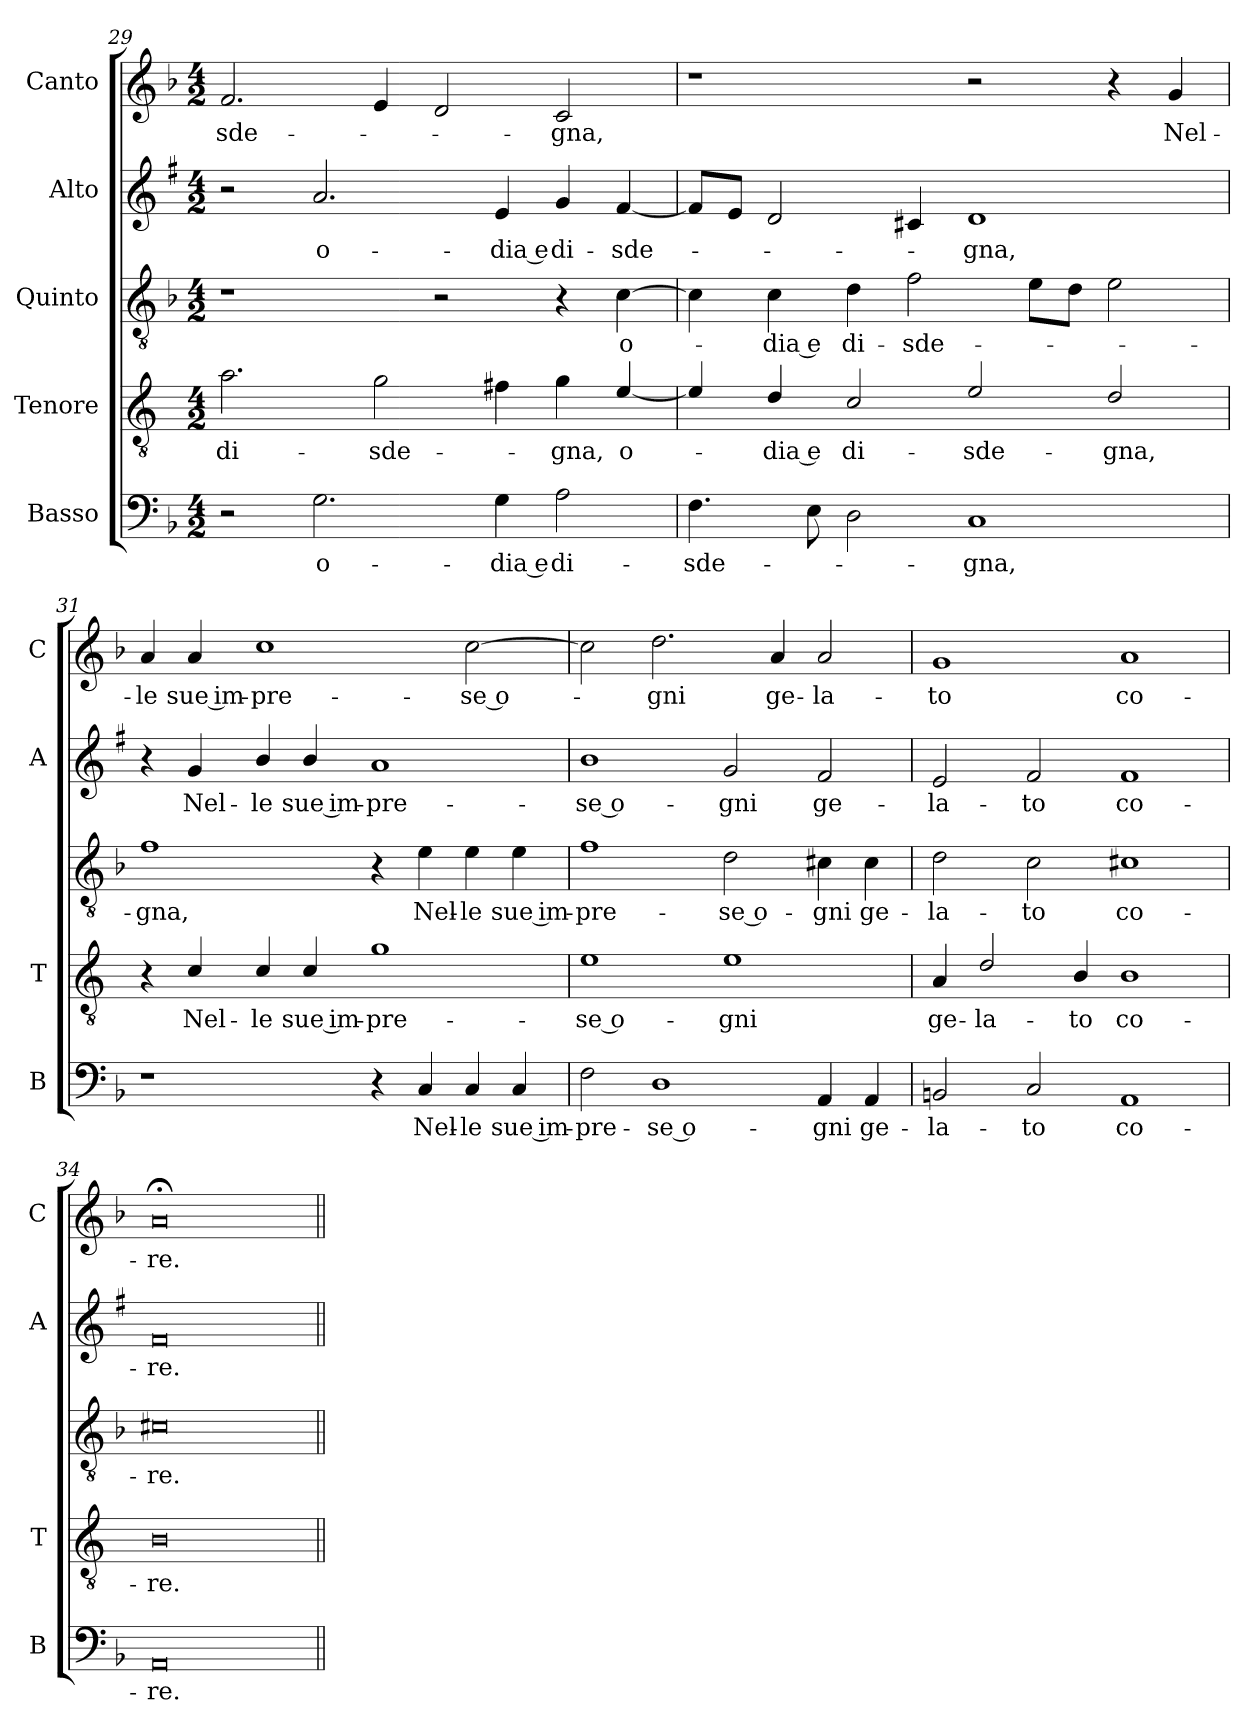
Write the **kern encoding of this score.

**kern	**text	**kern	**text	**kern	**text	**kern	**text	**kern	**text
*part5	*part5	*part4	*part4	*part3	*part3	*part2	*part2	*part1	*part1
*staff5	*staff5	*staff4	*staff4	*staff3	*staff3	*staff2	*staff2	*staff1	*staff1
*I"Basso	*	*I"Tenore	*	*I"Quinto	*	*I"Alto	*	*I"Canto	*
*I'B	*	*I'T	*	*	*	*I'A	*	*I'C	*
*clefF4	*	*clefGv2	*	*clefGv2	*	*clefG2	*	*clefG2	*
*	*	*ITrd4c7	*	*	*	*ITrd1c2	*	*	*
*k[b-]	*	*k[b-]	*	*k[b-]	*	*k[b-]	*	*k[b-]	*
*F:	*	*F:	*	*F:	*	*F:	*	*F:	*
*M4/2	*	*M4/2	*	*M4/2	*	*M4/2	*	*M4/2	*
=29	=29	=29	=29	=29	=29	=29	=29	=29	=29
!	!	!	!LO:LY:b	!	!	!	!	!	!LO:LY:b
2r	.	2.d\	di-	1r	.	2r	.	2.f/	-sde-
!	!LO:LY:b	!	!	!	!	!	!LO:LY:b	!	!
2.G\	o-	.	.	.	.	2.g/	o-	.	.
!	!	!	!LO:LY:b	!	!	!	!	!	!
.	.	2c\	-sde-	.	.	.	.	4e/	.
.	.	.	.	2r	.	.	.	2d/	.
!	!LO:LY:b	!	!	!	!	!	!LO:LY:b	!	!
4G\	-dia e	4Bn\	.	.	.	4d/	-dia e	.	.
!	!LO:LY:b	!	!LO:LY:b	!	!	!	!LO:LY:b	!	!LO:LY:b
2A\	di-	4c\	-gna,	4r	.	4f/	di-	2c/	-gna,
!	!	!	!LO:LY:b	!	!LO:LY:b	!	!LO:LY:b	!	!
.	.	[4A/	o-	[4c\	o-	[4e/	-sde-	.	.
=30	=30	=30	=30	=30	=30	=30	=30	=30	=30
!	!LO:LY:b	!	!	!	!	!	!	!	!
4.F\	-sde-	4A/]	.	4c\]	.	8e/L]	.	1r	.
.	.	.	.	.	.	8d/J	.	.	.
!	!	!	!LO:LY:b	!	!LO:LY:b	!	!	!	!
.	.	4G/	-dia e	4c\	-dia e	2c/	.	.	.
8E\	.	.	.	.	.	.	.	.	.
!	!	!	!LO:LY:b	!	!LO:LY:b	!	!	!	!
2D\	.	2F/	di-	4d\	di-	.	.	.	.
!	!	!	!	!	!LO:LY:b	!	!	!	!
.	.	.	.	2f\	-sde-	4Bn/	.	.	.
!	!LO:LY:b	!	!LO:LY:b	!	!	!	!LO:LY:b	!	!
1C	-gna,	2A/	-sde-	.	.	1c	-gna,	2r	.
.	.	.	.	8e\L	.	.	.	.	.
.	.	.	.	8d\J	.	.	.	.	.
!	!	!	!LO:LY:b	!	!	!	!	!	!
.	.	2G/	-gna,	2e\	.	.	.	4r	.
!	!	!	!	!	!	!	!	!	!LO:LY:b
.	.	.	.	.	.	.	.	4g/	Nel-
!!LO:LB:g=z
=31	=31	=31	=31	=31	=31	=31	=31	=31	=31
!	!	!	!	!	!LO:LY:b	!	!	!	!LO:LY:b
1r	.	4r	.	1f	-gna,	4r	.	4a/	-le
!	!	!	!LO:LY:b	!	!	!	!LO:LY:b	!	!LO:LY:b
.	.	4F/	Nel-	.	.	4f/	Nel-	4a/	sue im-
!	!	!	!LO:LY:b	!	!	!	!LO:LY:b	!	!LO:LY:b
.	.	4F/	-le	.	.	4a/	-le	1cc	-pre-
!	!	!	!LO:LY:b	!	!	!	!LO:LY:b	!	!
.	.	4F/	sue im-	.	.	4a/	sue im-	.	.
!	!	!	!LO:LY:b	!	!	!	!LO:LY:b	!	!
4r	.	1c	-pre-	4r	.	1g	-pre-	.	.
!	!LO:LY:b	!	!	!	!LO:LY:b	!	!	!	!
4C/	Nel-	.	.	4e\	Nel-	.	.	.	.
!	!LO:LY:b	!	!	!	!LO:LY:b	!	!	!	!LO:LY:b
4C/	-le	.	.	4e\	-le	.	.	[2cc\	-se o-
!	!LO:LY:b	!	!	!	!LO:LY:b	!	!	!	!
4C/	sue im-	.	.	4e\	sue im-	.	.	.	.
=32	=32	=32	=32	=32	=32	=32	=32	=32	=32
!	!LO:LY:b	!	!LO:LY:b	!	!LO:LY:b	!	!LO:LY:b	!	!
2F\	-pre-	1A	-se o-	1f	-pre-	1a	-se o-	2cc\]	.
!	!LO:LY:b	!	!	!	!	!	!	!	!LO:LY:b
1D	-se o-	.	.	.	.	.	.	2.dd\	-gni
!	!	!	!LO:LY:b	!	!LO:LY:b	!	!LO:LY:b	!	!
.	.	1A	-gni	2d\	-se o-	2f/	-gni	.	.
!	!	!	!	!	!	!	!	!	!LO:LY:b
.	.	.	.	.	.	.	.	4a/	ge-
!	!LO:LY:b	!	!	!	!LO:LY:b	!	!LO:LY:b	!	!LO:LY:b
4AA/	-gni	.	.	4c#X\	-gni	2e/	ge-	2a/	-la-
!	!LO:LY:b	!	!	!	!LO:LY:b	!	!	!	!
4AA/	ge-	.	.	4c#\	ge-	.	.	.	.
=33	=33	=33	=33	=33	=33	=33	=33	=33	=33
!	!LO:LY:b	!	!LO:LY:b	!	!LO:LY:b	!	!LO:LY:b	!	!LO:LY:b
2BBn/	-la-	4D/	ge-	2d\	-la-	2d/	-la-	1g	-to
!	!	!	!LO:LY:b	!	!	!	!	!	!
.	.	2G/	-la-	.	.	.	.	.	.
!	!LO:LY:b	!	!	!	!LO:LY:b	!	!LO:LY:b	!	!
2C/	-to	.	.	2c\	-to	2e/	-to	.	.
!	!	!	!LO:LY:b	!	!	!	!	!	!
.	.	4E/	-to	.	.	.	.	.	.
!	!LO:LY:b	!	!LO:LY:b	!	!LO:LY:b	!	!LO:LY:b	!	!LO:LY:b
1AA	co-	1E	co-	1c#X	co-	1e	co-	1a	co-
=34	=34	=34	=34	=34	=34	=34	=34	=34	=34
!	!LO:LY:b	!	!LO:LY:b	!	!LO:LY:b	!	!LO:LY:b	!	!LO:LY:b
0AA	-re.	0E	-re.	0c#X	-re.	0e	-re.	0a;<	-re.
=||	=||	=||	=||	=||	=||	=||	=||	=||	=||
*-	*-	*-	*-	*-	*-	*-	*-	*-	*-
